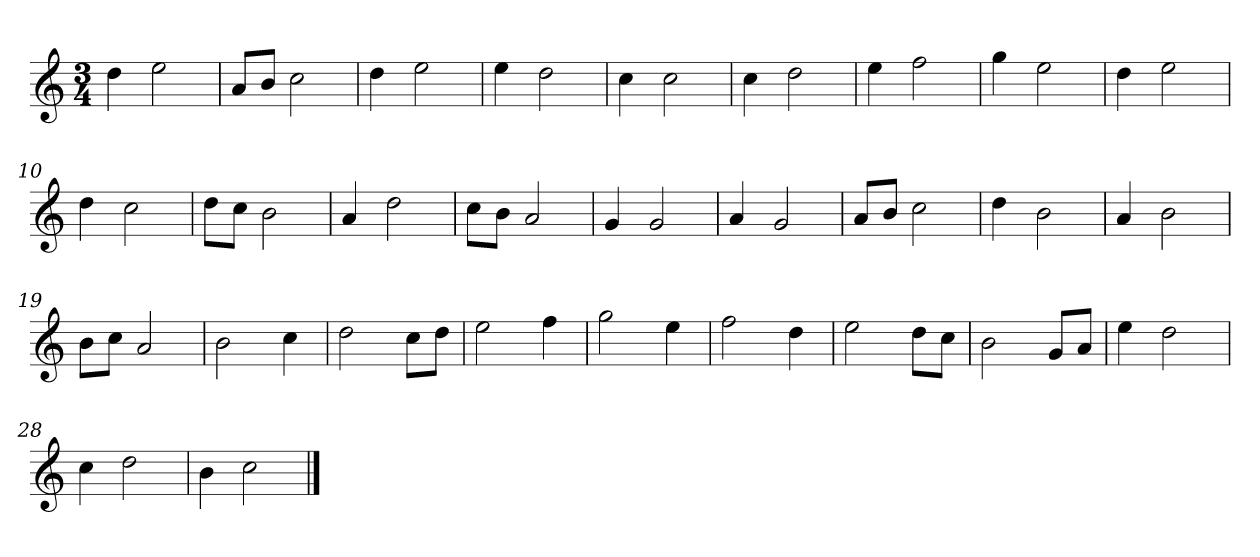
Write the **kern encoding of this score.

**kern
*part1
*staff1
*k[]
*M3/4
*MM120
=1
4dd
2ee
=2
8aL
8bJ
2cc
=3
4dd
2ee
=4
4ee
2dd
=5
4cc
2cc
=6
4cc
2dd
=7
4ee
2ff
=8
4gg
2ee
=9
4dd
2ee
=10
4dd
2cc
=11
8ddL
8ccJ
2b
=12
4a
2dd
=13
8ccL
8bJ
2a
=14
4g
2g
=15
4a
2g
=16
8aL
8bJ
2cc
=17
4dd
2b
=18
4a
2b
=19
8bL
8ccJ
2a
=20
2b
4cc
=21
2dd
8ccL
8ddJ
=22
2ee
4ff
=23
2gg
4ee
=24
2ff
4dd
=25
2ee
8ddL
8ccJ
=26
2b
8gL
8aJ
=27
4ee
2dd
=28
4cc
2dd
=29
4b
2cc
==
*-
